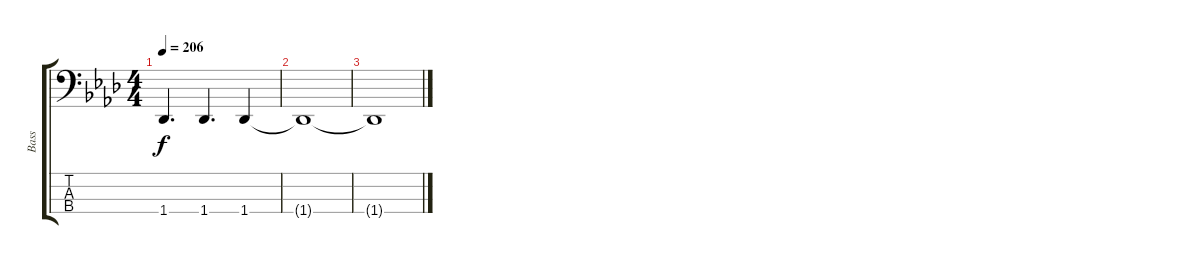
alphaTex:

\track ("Bass" "Bass") {instrument electricbassfinger}
\staff {score tabs}
\tuning (F2 C2 G1 C1) {hide}
\ts (4 4)
\tempo 206
\clef f4
\ks fminor
1.4.4{d dy f} 1.4.4{d} 1.4.4 |
1.4{t}.1 |
1.4{t}.1
